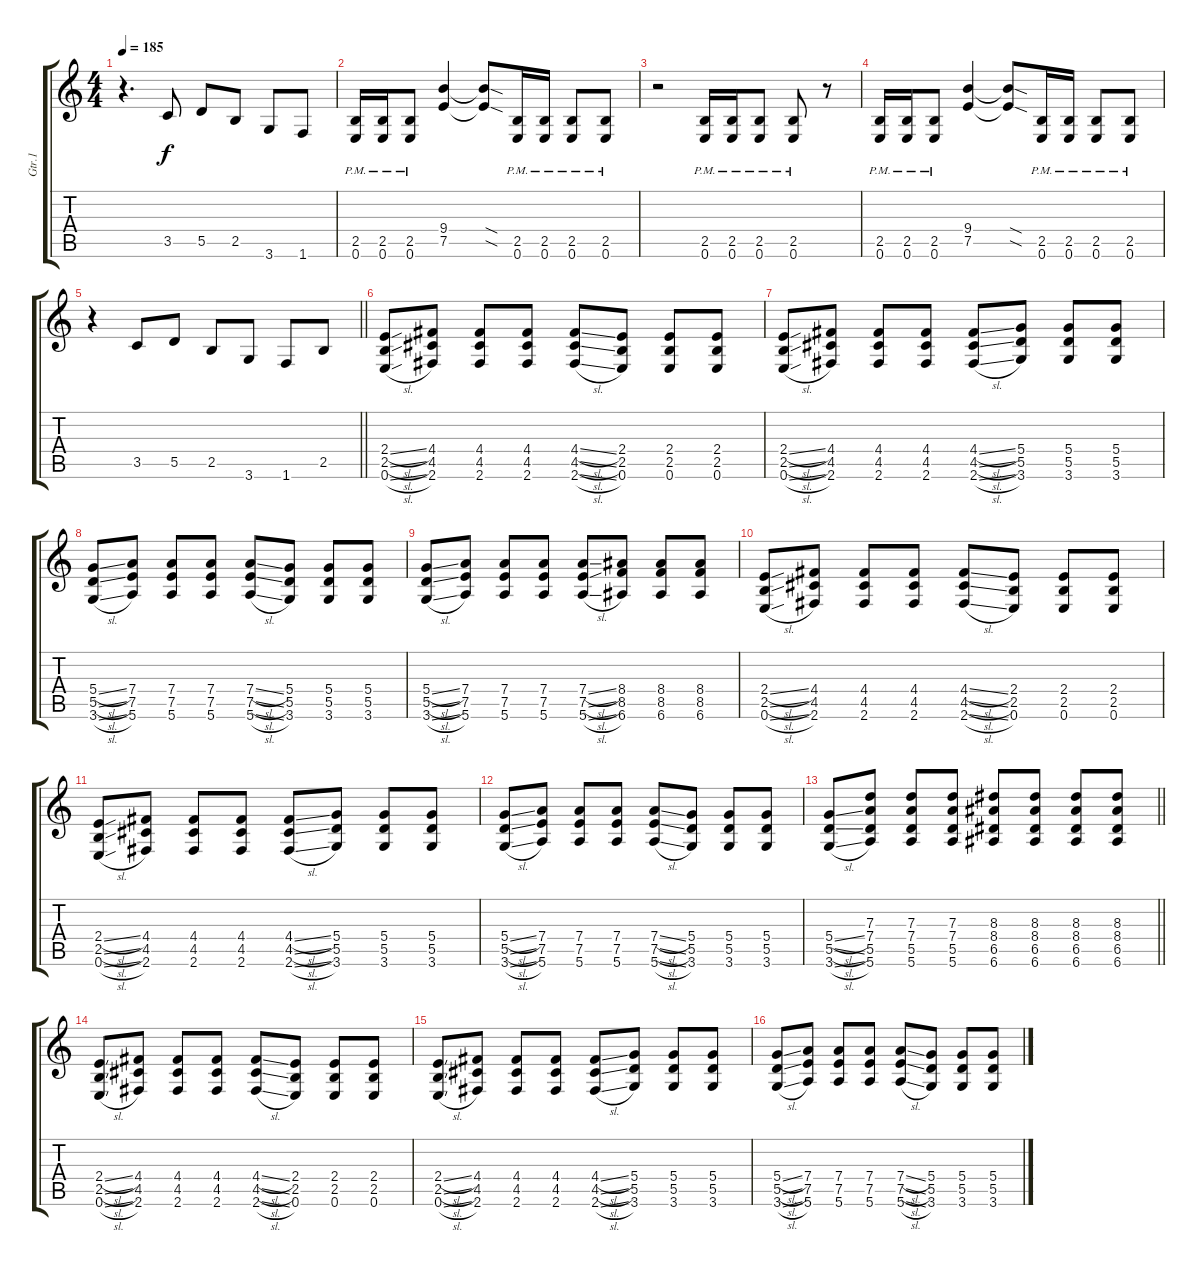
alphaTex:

\track ("Gtr.1" "Gtr.1") {instrument distortionguitar}
\staff {score tabs}
\tuning (E4 B3 G3 D3 A2 E2) {hide}
\ts (4 4)
\tempo 185
\clef g2
\ks c
r.4{d dy f} 3.5.8 5.5.8 2.5.8 3.6.8 1.6.8 |
(2.5{pm} 0.6{pm}).16 (2.5{pm} 0.6{pm}).16 (2.5{pm} 0.6{pm}).8 (9.4 7.5).4 (9.4{sod t} 7.5{sod t}).8 (2.5{pm} 0.6{pm}).16 (2.5{pm} 0.6{pm}).16 (2.5{pm} 0.6{pm}).8 (2.5{pm} 0.6{pm}).8 |
r.2 (2.5{pm} 0.6{pm}).16 (2.5{pm} 0.6{pm}).16 (2.5{pm} 0.6{pm}).8 (2.5{pm} 0.6{pm}).8 r.8 |
(2.5{pm} 0.6{pm}).16 (2.5{pm} 0.6{pm}).16 (2.5{pm} 0.6{pm}).8 (9.4 7.5).4 (9.4{sod t} 7.5{sod t}).8 (2.5{pm} 0.6{pm}).16 (2.5{pm} 0.6{pm}).16 (2.5{pm} 0.6{pm}).8 (2.5{pm} 0.6{pm}).8 |
\barLineRight lightlight
r.4 3.5.8 5.5.8 2.5.8 3.6.8 1.6.8 2.5.8 |
(2.4{sl} 2.5{sl} 0.6{sl}).8 (4.4 4.5 2.6).8 (4.4 4.5 2.6).8 (4.4 4.5 2.6).8 (4.4{sl} 4.5{sl} 2.6{sl}).8 (2.4 2.5 0.6).8 (2.4 2.5 0.6).8 (2.4 2.5 0.6).8 |
(2.4{sl} 2.5{sl} 0.6{sl}).8 (4.4 4.5 2.6).8 (4.4 4.5 2.6).8 (4.4 4.5 2.6).8 (4.4{sl} 4.5{sl} 2.6{sl}).8 (5.4 5.5 3.6).8 (5.4 5.5 3.6).8 (5.4 5.5 3.6).8 |
(5.4{sl} 5.5{sl} 3.6{sl}).8 (7.4 7.5 5.6).8 (7.4 7.5 5.6).8 (7.4 7.5 5.6).8 (7.4{sl} 7.5{sl} 5.6{sl}).8 (5.4 5.5 3.6).8 (5.4 5.5 3.6).8 (5.4 5.5 3.6).8 |
(5.4{sl} 5.5{sl} 3.6{sl}).8 (7.4 7.5 5.6).8 (7.4 7.5 5.6).8 (7.4 7.5 5.6).8 (7.4{sl} 7.5{sl} 5.6{sl}).8 (8.4 8.5 6.6).8 (8.4 8.5 6.6).8 (8.4 8.5 6.6).8 |
(2.4{sl} 2.5{sl} 0.6{sl}).8 (4.4 4.5 2.6).8 (4.4 4.5 2.6).8 (4.4 4.5 2.6).8 (4.4{sl} 4.5{sl} 2.6{sl}).8 (2.4 2.5 0.6).8 (2.4 2.5 0.6).8 (2.4 2.5 0.6).8 |
(2.4{sl} 2.5{sl} 0.6{sl}).8 (4.4 4.5 2.6).8 (4.4 4.5 2.6).8 (4.4 4.5 2.6).8 (4.4{sl} 4.5{sl} 2.6{sl}).8 (5.4 5.5 3.6).8 (5.4 5.5 3.6).8 (5.4 5.5 3.6).8 |
(5.4{sl} 5.5{sl} 3.6{sl}).8 (7.4 7.5 5.6).8 (7.4 7.5 5.6).8 (7.4 7.5 5.6).8 (7.4{sl} 7.5{sl} 5.6{sl}).8 (5.4 5.5 3.6).8 (5.4 5.5 3.6).8 (5.4 5.5 3.6).8 |
\barLineRight lightlight
(5.4{sl} 5.5{sl} 3.6{sl}).8 (7.3 7.4 5.5 5.6).8 (7.3 7.4 5.5 5.6).8 (7.3 7.4 5.5 5.6).8 (8.3 8.4 6.5 6.6).8 (8.3 8.4 6.5 6.6).8 (8.3 8.4 6.5 6.6).8 (8.3 8.4 6.5 6.6).8 |
(2.4{sl} 2.5{sl} 0.6{sl}).8 (4.4 4.5 2.6).8 (4.4 4.5 2.6).8 (4.4 4.5 2.6).8 (4.4{sl} 4.5{sl} 2.6{sl}).8 (2.4 2.5 0.6).8 (2.4 2.5 0.6).8 (2.4 2.5 0.6).8 |
(2.4{sl} 2.5{sl} 0.6{sl}).8 (4.4 4.5 2.6).8 (4.4 4.5 2.6).8 (4.4 4.5 2.6).8 (4.4{sl} 4.5{sl} 2.6{sl}).8 (5.4 5.5 3.6).8 (5.4 5.5 3.6).8 (5.4 5.5 3.6).8 |
(5.4{sl} 5.5{sl} 3.6{sl}).8 (7.4 7.5 5.6).8 (7.4 7.5 5.6).8 (7.4 7.5 5.6).8 (7.4{sl} 7.5{sl} 5.6{sl}).8 (5.4 5.5 3.6).8 (5.4 5.5 3.6).8 (5.4 5.5 3.6).8
